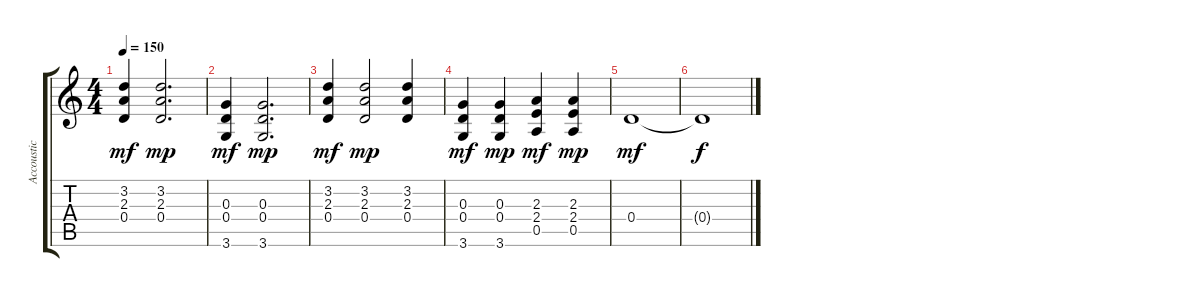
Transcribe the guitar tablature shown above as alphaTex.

\track ("Accoustic Steel" "Accoustic ") {instrument acousticguitarsteel}
\staff {score tabs}
\tuning (E4 B3 G3 D3 A2 E2) {hide}
\ts (4 4)
\tempo 150
\clef g2
\ks c
(3.2 2.3 0.4).4{dy mf} (3.2 2.3 0.4).2{d dy mp} |
(0.3 0.4 3.6).4{dy mf} (0.3 0.4 3.6).2{d dy mp} |
(3.2 2.3 0.4).4{dy mf} (3.2 2.3 0.4).2{dy mp} (3.2 2.3 0.4).4 |
(0.3 0.4 3.6).4{dy mf} (0.3 0.4 3.6).4{dy mp} (2.3 2.4 0.5).4{dy mf} (2.3 2.4 0.5).4{dy mp} |
0.4.1{dy mf} |
0.4{t}.1{dy f}
